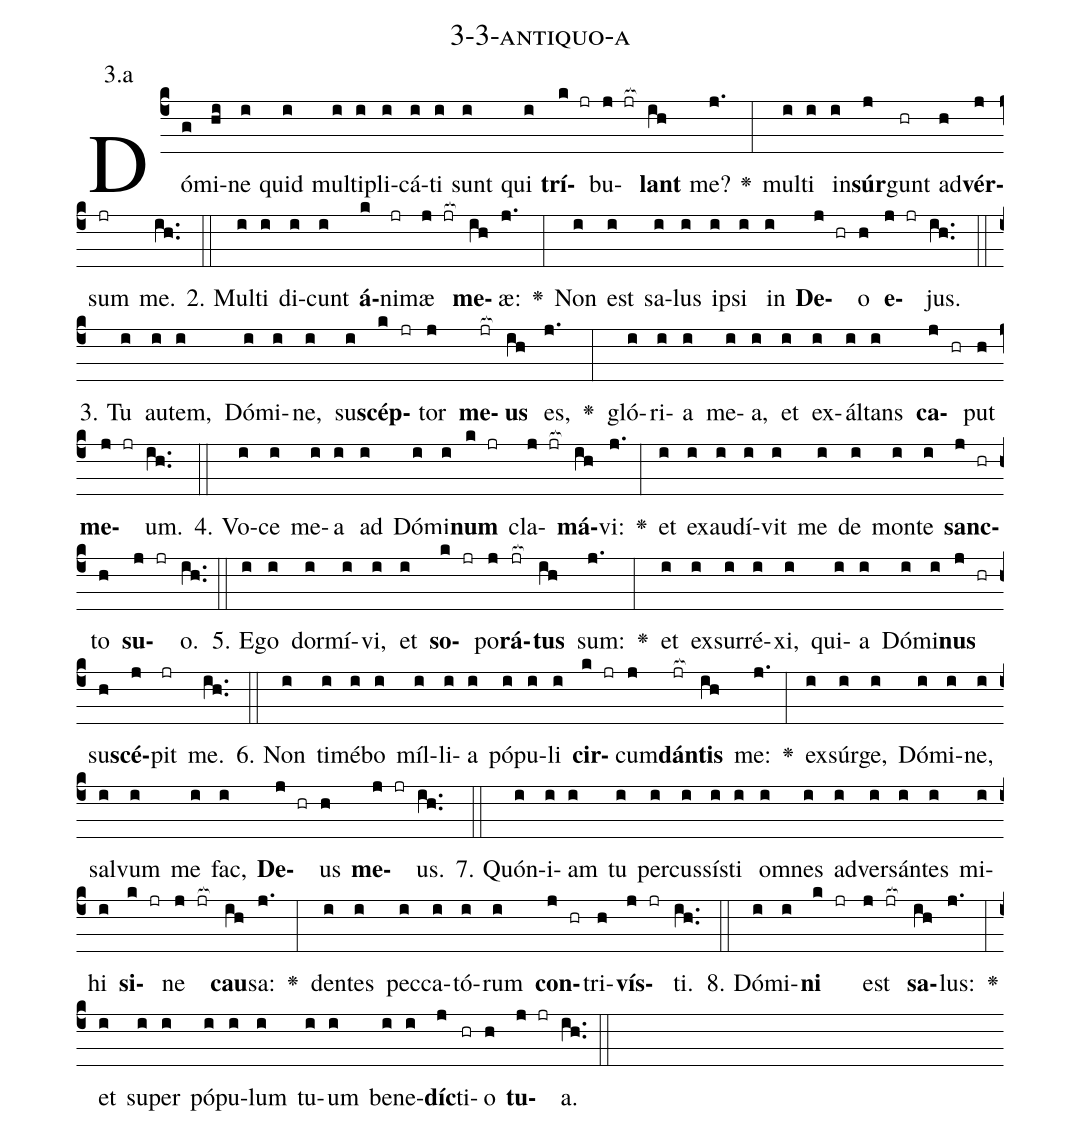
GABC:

name: 3-3-antiquo-a;
annotation: 3.a;
%%
(c4)Dó(g)mi(hi)ne(i) quid(i) mul(i)ti(i)pli(i)cá(i)ti(i) sunt(i) qui(i) <b>trí</b>(k jr)bu(j jr[ocb:1{])<b>lant</b>(ih[ocb:0}]) me?(j.) <v>\greheightstar</v>(:) mul(i)ti(i) in(i)<b>súr</b>(j)gunt(hr) ad(h)<b>vér</b>(j)sum(jr) me.(ih..) (::)
2. Mul(i)ti(i) di(i)cunt(i) <b>á</b>(k)ni(jr)mæ(j jr[ocb:1{]) <b>me</b>(ih[ocb:0}])æ:(j.) <v>\greheightstar</v>(:) Non(i) est(i) sa(i)lus(i) ip(i)si(i) in(i) <b>De</b>(j hr)o(h) <b>e</b>(j jr)jus.(ih..) (::)
3. Tu(i) au(i)tem,(i) Dó(i)mi(i)ne,(i) su(i)<b>scép</b>(k jr)tor(j) <b>me</b>(jr[ocb:1{])<b>us</b>(ih[ocb:0}]) es,(j.) <v>\greheightstar</v>(:) gló(i)ri(i)a(i) me(i)a,(i) et(i) ex(i)ál(i)tans(i) <b>ca</b>(j hr)put(h) <b>me</b>(j jr)um.(ih..) (::)
4. Vo(i)ce(i) me(i)a(i) ad(i) Dó(i)mi(i)<b>num</b>(k jr) cla(j jr[ocb:1{])<b>má</b>(ih[ocb:0}])vi:(j.) <v>\greheightstar</v>(:) et(i) ex(i)au(i)dí(i)vit(i) me(i) de(i) mon(i)te(i) <b>sanc</b>(j hr)to(h) <b>su</b>(j jr)o.(ih..) (::)
5. E(i)go(i) dor(i)mí(i)vi,(i) et(i) <b>so</b>(k jr)po(j)<b>rá</b>(jr[ocb:1{])<b>tus</b>(ih[ocb:0}]) sum:(j.) <v>\greheightstar</v>(:) et(i) ex(i)sur(i)ré(i)xi,(i) qui(i)a(i) Dó(i)mi(i)<b>nus</b>(j hr) su(h)<b>scé</b>(j)pit(jr) me.(ih..) (::)
6. Non(i) ti(i)mé(i)bo(i) míl(i)li(i)a(i) pó(i)pu(i)li(i) <b>cir</b>(k jr)cum(j)<b>dán</b>(jr[ocb:1{])<b>tis</b>(ih[ocb:0}]) me:(j.) <v>\greheightstar</v>(:) ex(i)súr(i)ge,(i) Dó(i)mi(i)ne,(i) sal(i)vum(i) me(i) fac,(i) <b>De</b>(j hr)us(h) <b>me</b>(j jr)us.(ih..) (::)
7. Quón(i)i(i)am(i) tu(i) per(i)cus(i)sís(i)ti(i) om(i)nes(i) ad(i)ver(i)sán(i)tes(i) mi(i)hi(i) <b>si</b>(k jr)ne(j jr[ocb:1{]) <b>cau</b>(ih[ocb:0}])sa:(j.) <v>\greheightstar</v>(:) den(i)tes(i) pec(i)ca(i)tó(i)rum(i) <b>con</b>(j hr)tri(h)<b>vís</b>(j jr)ti.(ih..) (::)
8. Dó(i)mi(i)<b>ni</b>(k jr) est(j jr[ocb:1{]) <b>sa</b>(ih[ocb:0}])lus:(j.) <v>\greheightstar</v>(:) et(i) su(i)per(i) pó(i)pu(i)lum(i) tu(i)um(i) be(i)ne(i)<b>díc</b>(j)ti(hr)o(h) <b>tu</b>(j jr)a.(ih..) (::)
